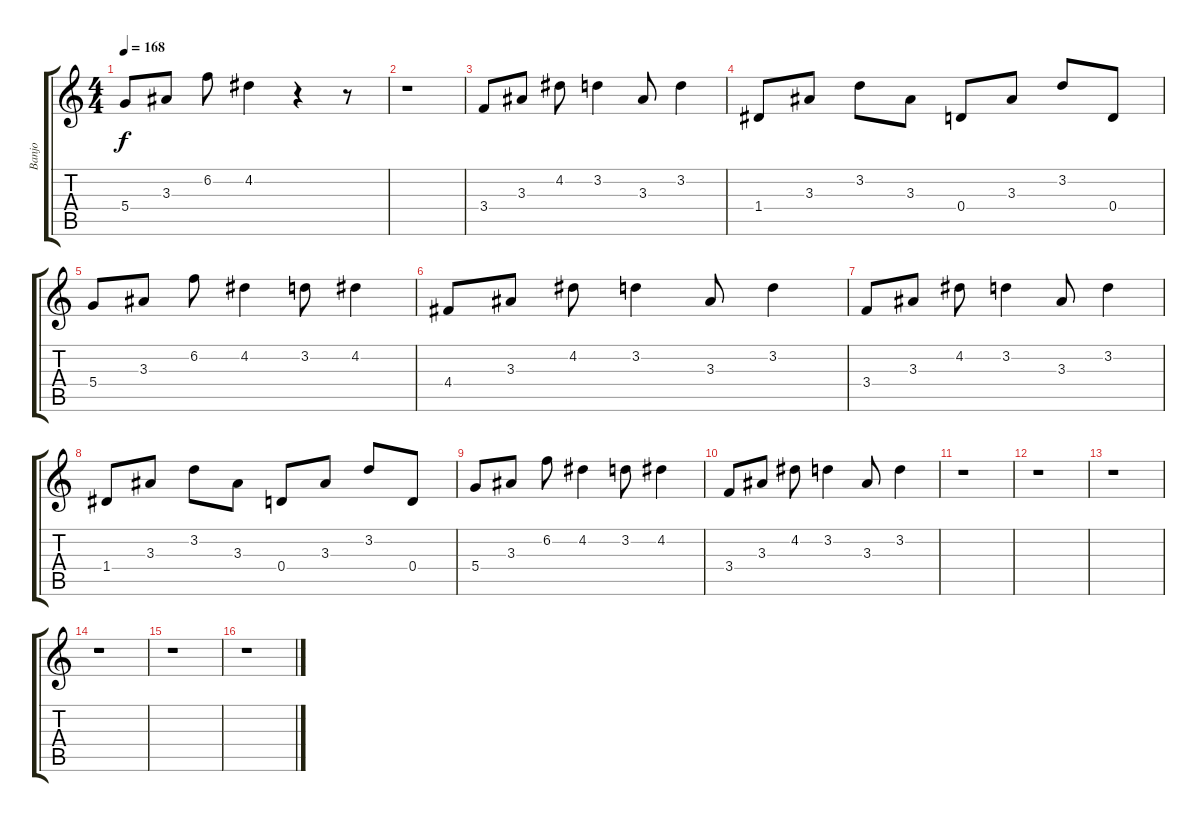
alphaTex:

\track ("Banjo" "Banjo") {instrument banjo}
\staff {score tabs}
\tuning (E4 B3 G3 D3 A2 E2) {hide}
\displaytranspose 12
\ts (4 4)
\tempo 168
\clef g2
\ks c
5.4.8{dy f} 3.3.8 6.2.8 4.2.4 r.4 r.8 |
r.1 |
3.4.8 3.3.8 4.2.8 3.2.4 3.3.8 3.2.4 |
1.4.8 3.3.8 3.2.8 3.3.8 0.4.8 3.3.8 3.2.8 0.4.8 |
5.4.8 3.3.8 6.2.8 4.2.4 3.2.8 4.2.4 |
4.4.8 3.3.8 4.2.8 3.2.4 3.3.8 3.2.4 |
3.4.8 3.3.8 4.2.8 3.2.4 3.3.8 3.2.4 |
1.4.8 3.3.8 3.2.8 3.3.8 0.4.8 3.3.8 3.2.8 0.4.8 |
5.4.8 3.3.8 6.2.8 4.2.4 3.2.8 4.2.4 |
3.4.8 3.3.8 4.2.8 3.2.4 3.3.8 3.2.4 |
r.1 |
r.1 |
r.1 |
r.1 |
r.1 |
r.1
